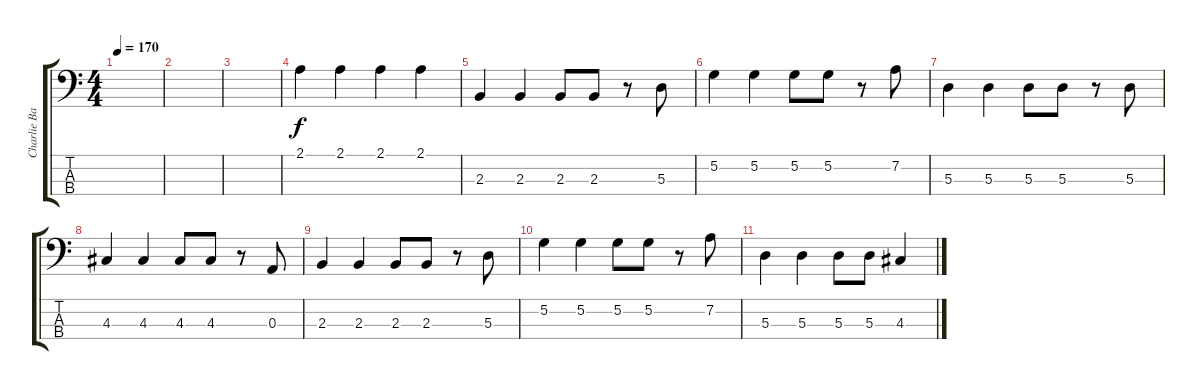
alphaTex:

\track ("Charlie Bass" "Charlie Ba") {instrument electricbassfinger}
\staff {score tabs}
\tuning (G2 D2 A1 E1) {hide}
\ts (4 4)
\tempo 170
\clef f4
\ks c
|
|
|
2.1.4 2.1.4 2.1.4 2.1.4 |
2.3.4 2.3.4 2.3.8 2.3.8 r.8 5.3.8 |
5.2.4 5.2.4 5.2.8 5.2.8 r.8 7.2.8 |
5.3.4 5.3.4 5.3.8 5.3.8 r.8 5.3.8 |
4.3.4 4.3.4 4.3.8 4.3.8 r.8 0.3.8 |
2.3.4 2.3.4 2.3.8 2.3.8 r.8 5.3.8 |
5.2.4 5.2.4 5.2.8 5.2.8 r.8 7.2.8 |
5.3.4 5.3.4 5.3.8 5.3.8 4.3.4
